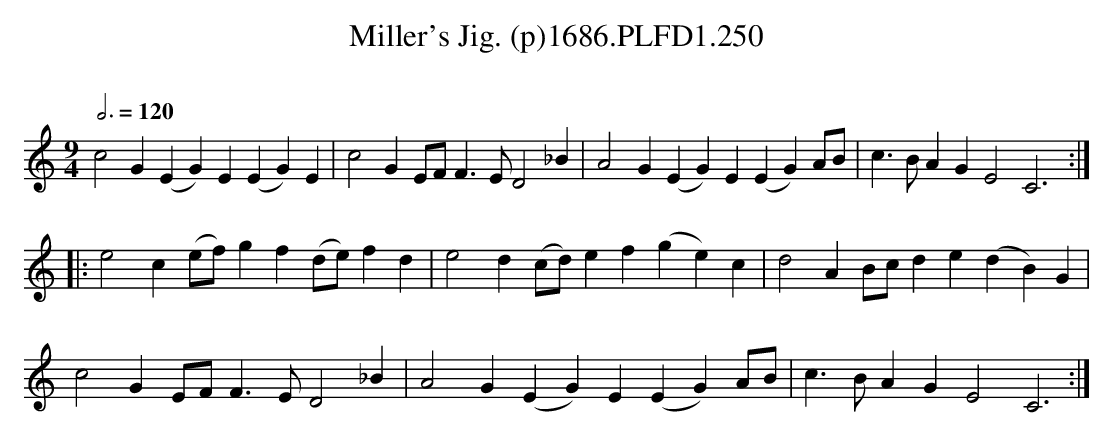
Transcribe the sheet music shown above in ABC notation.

X:1
T:Miller's Jig. (p)1686.PLFD1.250
M:9/4
L:1/4
Q:3/4=120
O:
K:C
c2G(EG)E(EG)E|c2GE/F/F>ED2_B|A2G(EG)E(EG)A/B/|c>BAGE2C3:|
|:e2c(e/f/)gf(d/e/)fd|e2d(c/d/)ef(ge)c|d2AB/c/de(dB)G|
c2GE/F/F>ED2_B|A2G(EG)E(EG)A/B/|c>BAGE2C3:|
